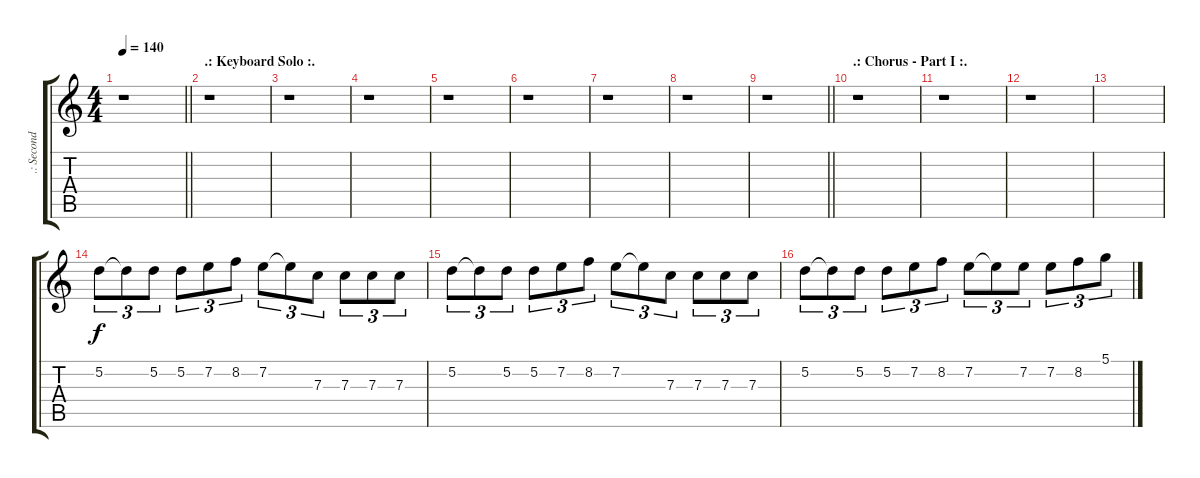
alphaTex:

\track (".: Second Lead Guitar :." ".: Second ") {instrument overdrivenguitar}
\staff {score tabs}
\tuning (D4 A3 F3 C3 G2 D2) {hide}
\ts (4 4)
\tempo 140
\clef g2
\barLineRight lightlight
\ks c
r.1{dy f} |
\section ("" ".: Keyboard Solo :.")
r.1 |
r.1 |
r.1 |
r.1 |
r.1 |
r.1 |
r.1 |
\barLineRight lightlight
r.1 |
\section ("" ".: Chorus - Part I :.")
r.1 |
r.1 |
r.1 |
|
5.2.8{tu (3 2) volume 16 balance 14} 5.2{t}.8{tu (3 2)} 5.2.8{tu (3 2)} 5.2.8{tu (3 2)} 7.2.8{tu (3 2)} 8.2.8{tu (3 2)} 7.2.8{tu (3 2)} 7.2{t}.8{tu (3 2)} 7.3.8{tu (3 2)} 7.3.8{tu (3 2)} 7.3.8{tu (3 2)} 7.3.8{tu (3 2)} |
5.2.8{tu (3 2)} 5.2{t}.8{tu (3 2)} 5.2.8{tu (3 2)} 5.2.8{tu (3 2)} 7.2.8{tu (3 2)} 8.2.8{tu (3 2)} 7.2.8{tu (3 2)} 7.2{t}.8{tu (3 2)} 7.3.8{tu (3 2)} 7.3.8{tu (3 2)} 7.3.8{tu (3 2)} 7.3.8{tu (3 2)} |
5.2.8{tu (3 2)} 5.2{t}.8{tu (3 2)} 5.2.8{tu (3 2)} 5.2.8{tu (3 2)} 7.2.8{tu (3 2)} 8.2.8{tu (3 2)} 7.2.8{tu (3 2)} 7.2{t}.8{tu (3 2)} 7.2.8{tu (3 2)} 7.2.8{tu (3 2)} 8.2.8{tu (3 2)} 5.1.8{tu (3 2)}
